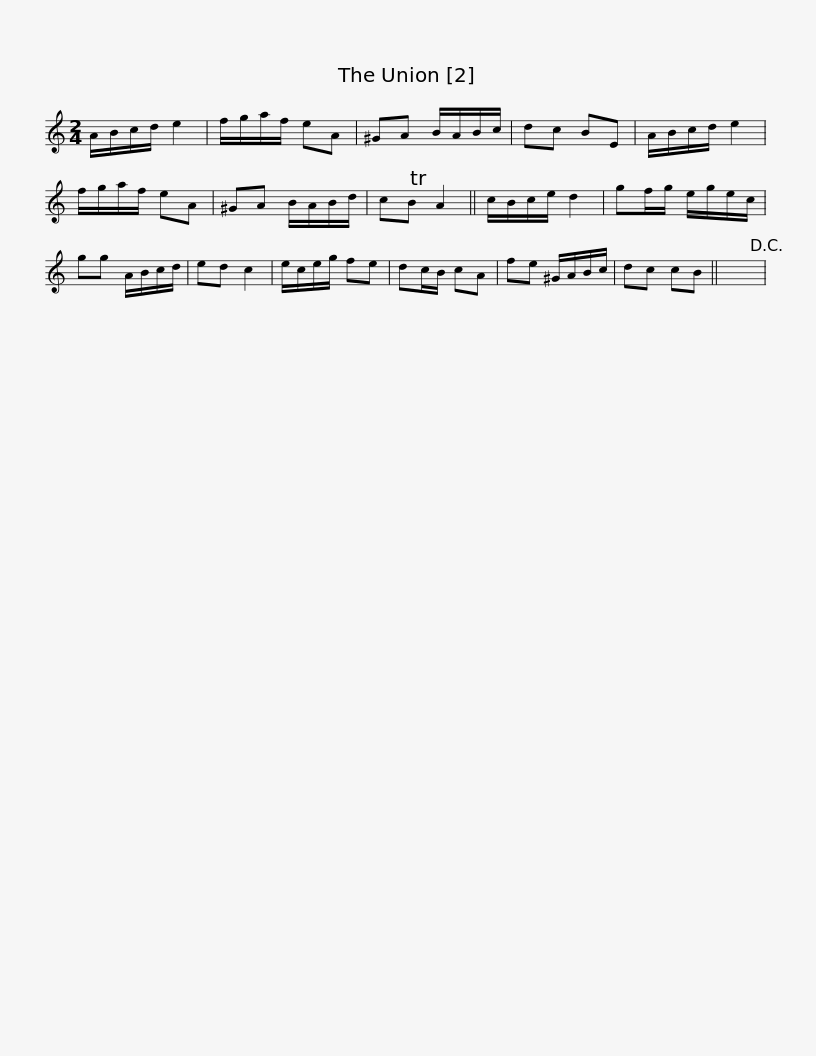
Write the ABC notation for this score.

X:1
L:1/8
M:2/4
I:linebreak $
K:C
V:1 treble
V:1
 A/B/c/d/ e2 | f/g/a/f/ eA | ^GA B/A/B/c/ | dc BE | A/B/c/d/ e2 | %5
 f/g/a/f/ eA | ^GA B/A/B/d/ | cTB A2 || c/B/c/e/ d2 |$ gf/g/ e/g/e/c/ | %10
 gg A/B/c/d/ | ed c2 | e/c/e/g/ fe | dc/B/ cA | fe ^G/A/B/c/ | %15
 dc cB || x4!D.C.! | %17
